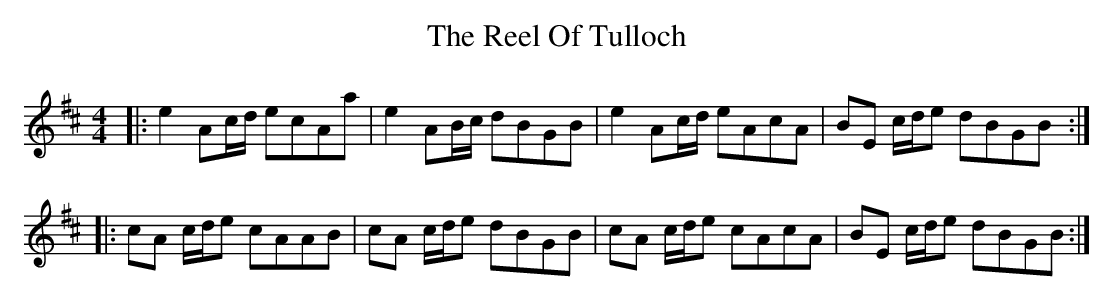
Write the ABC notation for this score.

X:1
T: The Reel Of Tulloch
M: 4/4
L: 1/8
K: Amix
|:e2Ac/d/ ecAa|e2 AB/c/ dBGB|e2 Ac/d/ eAcA|BE c/d/e dBGB:|
|:cA c/d/e cAAB|cA c/d/e dBGB|cA c/d/e cAcA|BE c/d/e dBGB:|
